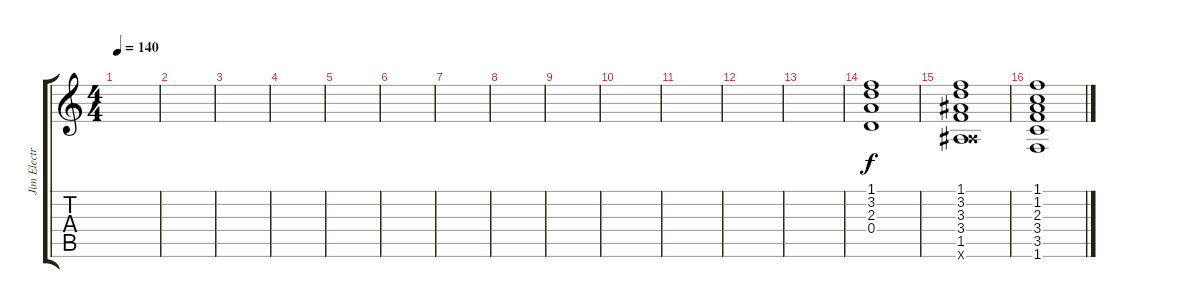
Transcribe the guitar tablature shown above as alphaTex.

\track ("Jim Electric Guitar" "Jim Electr") {instrument distortionguitar}
\staff {score tabs}
\tuning (E4 B3 G3 D3 A2 E2) {hide}
\ts (4 4)
\tempo 140
\clef g2
\ks c
|
|
|
|
|
|
|
|
|
|
|
|
|
(1.1 3.2 2.3 0.4).1 |
(1.1 3.2 3.3 3.4 1.5 6.6{x}).1 |
(1.1 1.2 2.3 3.4 3.5 1.6).1
